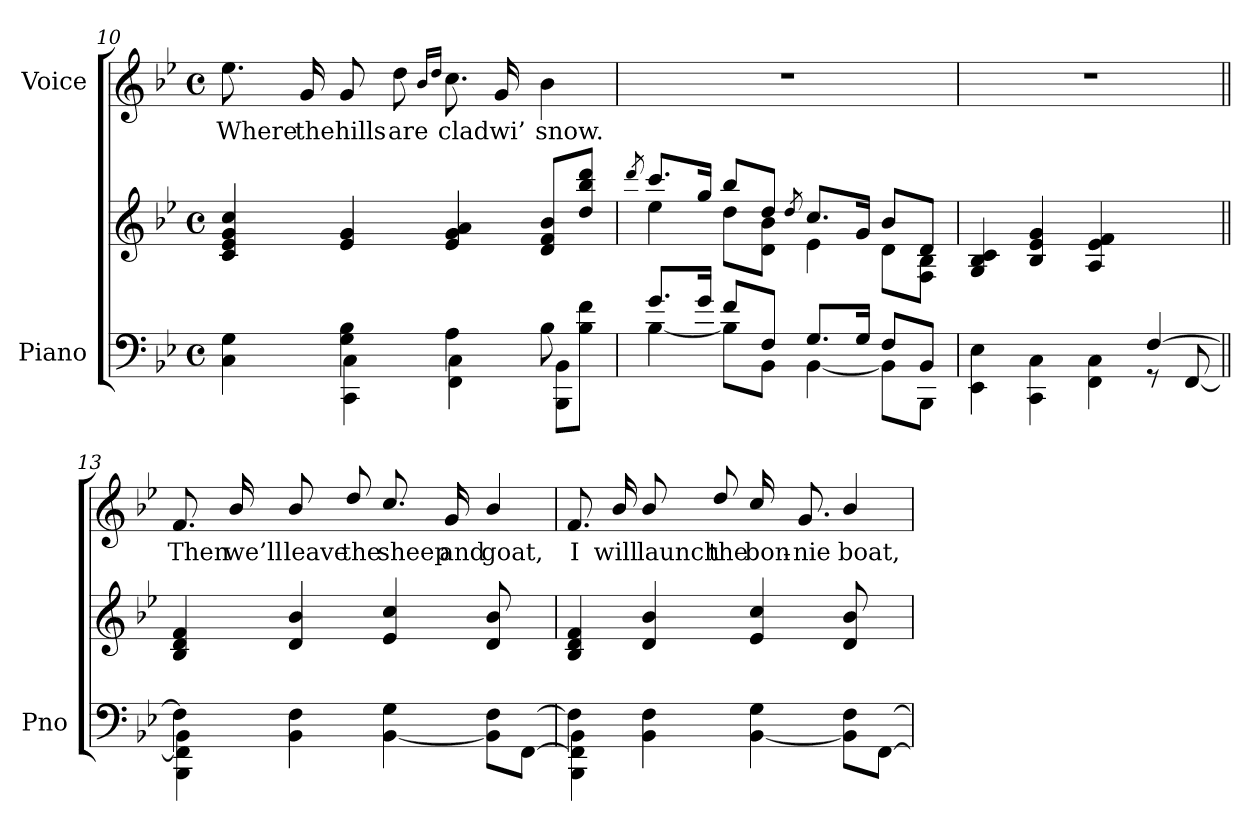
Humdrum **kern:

**kern	**kern	**kern	**text
*part2	*part2	*part1	*part1
*staff3	*staff2	*staff1	*staff1
*I"Piano	*	*I"Voice	*
*I'Pno	*	*	*
*clefF4	*clefG2	*clefG2	*
*k[b-e-]	*k[b-e-]	*k[b-e-]	*
*M4/4	*M4/4	*M4/4	*
*met(c)	*met(c)	*met(c)	*
=10	=10	=10	=10
*^	*^	*	*
4ryy	4C\ 4G\	4c/ 4e-/ 4g/ 4cc/	4ryy	8.ee-\	Where
.	.	.	.	16g/	the
4G\ 4B-\	4CC\ 4C\	4e-/ 4g/	8ryy	8g/	hills
*	*	*v	*v	*	*
.	.	.	8dd\	are
.	.	.	16qb-/LL	.
.	.	.	16qdd/JJ	.
4A\	4FF\ 4C\	4e-/ 4g/ 4a/	8.cc\	clad
.	.	.	16g/	wi’
8B-\	8BBB-\ 8BB-\L	8d/ 8f/ 8b-/L	4b-\	snow.
*	*	*^	*	*
8ryy	8B-\ 8f\J	8dd/ 8bb-/ 8ddd/J	8ryy	.	.
=11	=11	=11	=11	=11	=11
.	.	8qddd/	.	.	.
8.g/L	[4B-\	8.ccc/L	4ee-\	1r	.
16g/Jk	.	16gg/Jk	.	.	.
8f/L	8B-\L]	8bb-/L	8dd\L	.	.
8F/J	8BB-\J	8dd/J	8d\ 8b-\J	.	.
.	.	8qdd/	.	.	.
8.G/L	[4BB-\	8.cc/L	4e-\	.	.
16G/Jk	.	16g/Jk	.	.	.
8F/L	8BB-\L]	8b-/L	8d\L	.	.
8BB-/J	8BBB-\J	8d/J	8F\ 8B-\J	.	.
*	*	*v	*v	*	*
=12	=12	=12	=12	=12
2.ryy	4EE-\ 4E-\	4G/ 4B-/ 4c/	1r	.
.	4CC\ 4C\	4B-/ 4e-/ 4g/	.	.
.	4FF\ 4C\	4A/ 4e-/ 4f/	.	.
[4F/	8r	4ryy	.	.
.	[<8FF/	.	.	.
=13||	=13||	=13||	=13||	=13||
*	*^	*	*	*
2..ryy	4F\]	4BBB-\ 4FF\] 4BB-\	4B-/ 4d/ 4f/	8.f/	Then
.	.	.	.	16b-/	we’ll
.	2.ryy	4BB-\ 4F\	4d/ 4b-/	8b-/	leave
.	.	.	.	8dd/	the
.	.	[4BB-\ 4G\	4e-/ 4cc/	8.cc/	sheep
.	.	.	.	16g/	and
.	.	8BB-\] 8F\L	(<8d/ 8b-/L	4b-/	goat,
[8F/J)	.	[<8FF\J	8ryy	.	.
=14	=14	=14	=14	=14	=14
*	*	*	*^	*	*
2..ryy	4F\]	4BBB-\ 4FF\] 4BB-\	4B-/ 4d/ 4f/	4ryy	8.f/	I
.	.	.	.	.	16b-/	will
.	2.ryy	4BB-\ 4F\	4d/ 4b-/	4ryy	8b-/	launch
.	.	.	.	.	8dd/	the
.	.	[4BB-\ 4G\	4e-/ 4cc/	2ryy	16cc/	bon-
.	.	.	.	.	8.g/	-nie
.	.	8BB-\] 8F\L	8d/ 8b-/L	.	4b-/	boat,
[8F/J	.	[<8FF\J	8ryy	.	.	.
*v	*v	*v	*	*	*	*
*	*v	*v	*	*
=	=	=	=
*-	*-	*-	*-
